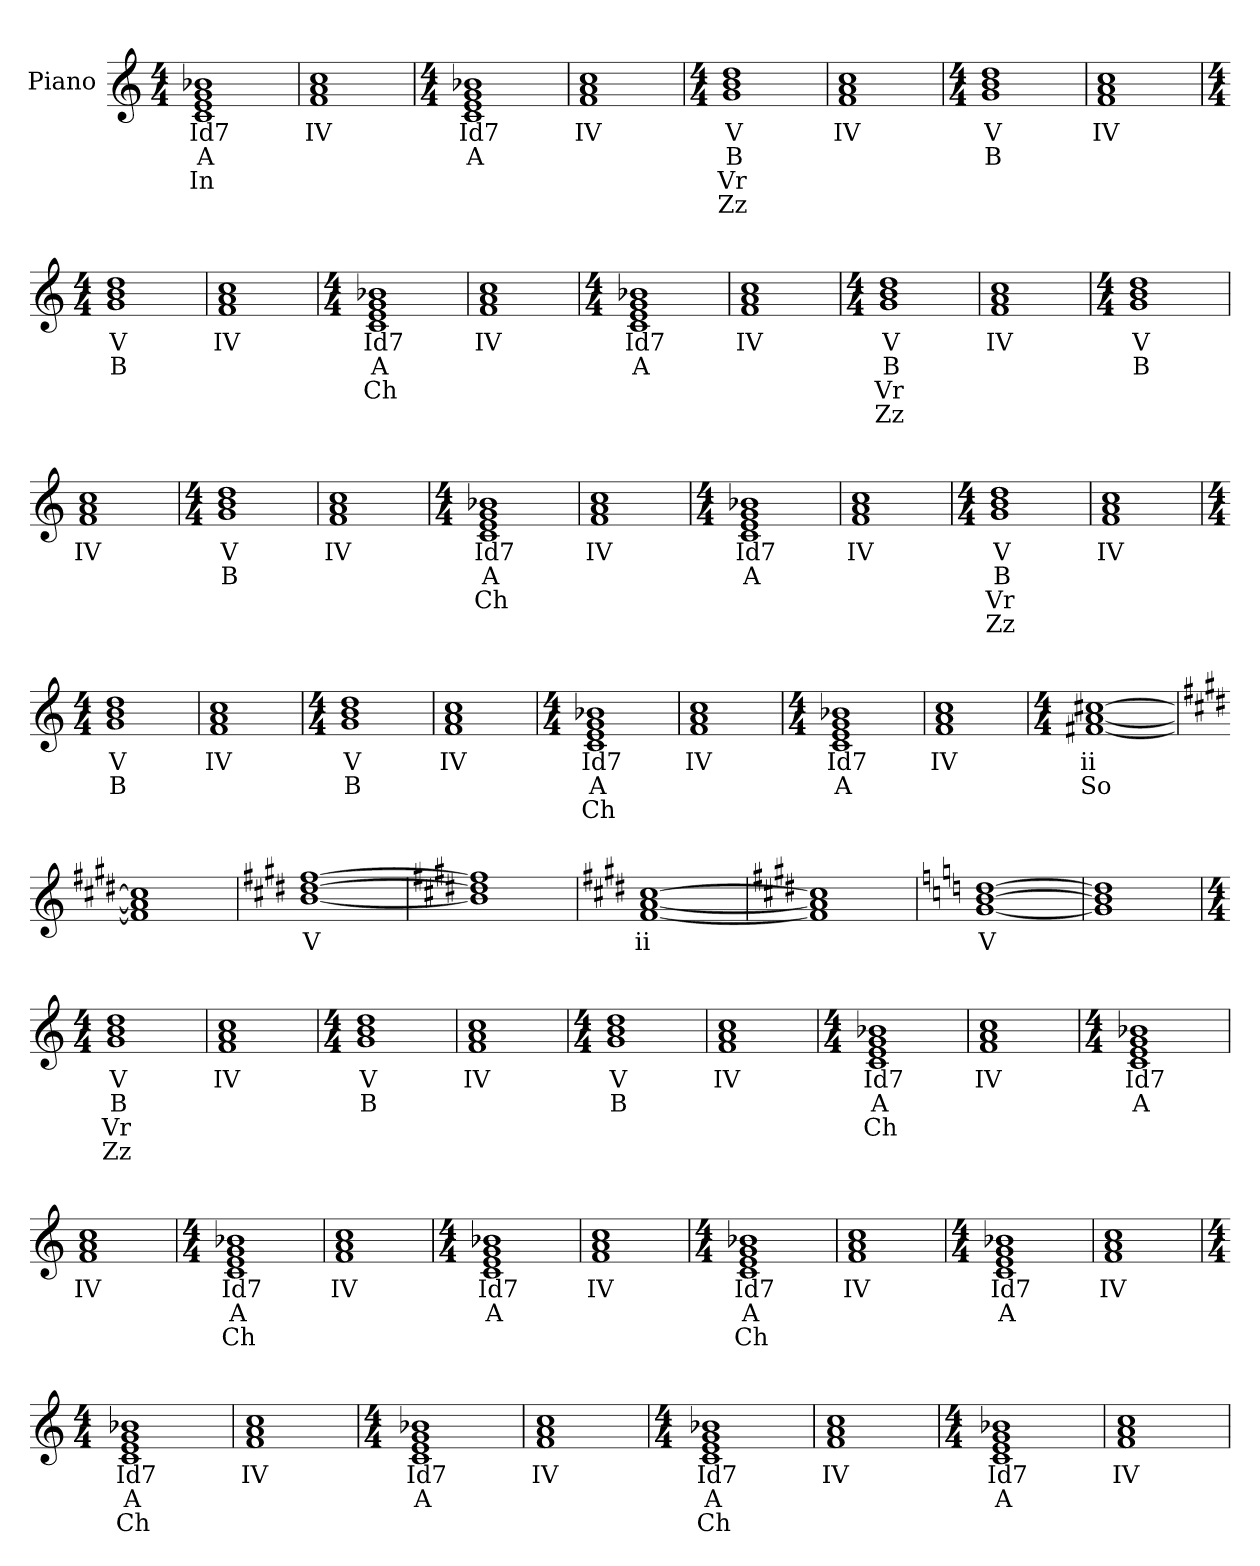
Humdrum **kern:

**kern	**text	**text	**text	**text
*part1	*part1	*part1	*part1	*part1
*staff1	*staff1	*staff1	*staff1	*staff1
*I"Piano	*	*	*	*
*I'Pno	*	*	*	*
*k[]	*	*	*	*
*C:	*	*	*	*
*M4/4	*	*	*	*
=	=	=	=	=
1c 1e 1g 1b-X	Id7	A	In	.
=	=	=	=	=
*k[]	*	*	*	*
*C:	*	*	*	*
1f 1a 1cc	IV	.	.	.
=	=	=	=	=
*k[]	*	*	*	*
*C:	*	*	*	*
*M4/4	*	*	*	*
1c 1e 1g 1b-X	Id7	A	.	.
=	=	=	=	=
*k[]	*	*	*	*
*C:	*	*	*	*
1f 1a 1cc	IV	.	.	.
=	=	=	=	=
*k[]	*	*	*	*
*C:	*	*	*	*
*M4/4	*	*	*	*
1g 1b 1dd	V	B	Vr	Zz
=	=	=	=	=
*k[]	*	*	*	*
*C:	*	*	*	*
1f 1a 1cc	IV	.	.	.
=	=	=	=	=
*k[]	*	*	*	*
*C:	*	*	*	*
*M4/4	*	*	*	*
1g 1b 1dd	V	B	.	.
=	=	=	=	=
*k[]	*	*	*	*
*C:	*	*	*	*
1f 1a 1cc	IV	.	.	.
=	=	=	=	=
*k[]	*	*	*	*
*C:	*	*	*	*
*M4/4	*	*	*	*
1g 1b 1dd	V	B	.	.
=	=	=	=	=
*k[]	*	*	*	*
*C:	*	*	*	*
1f 1a 1cc	IV	.	.	.
=	=	=	=	=
*k[]	*	*	*	*
*C:	*	*	*	*
*M4/4	*	*	*	*
1c 1e 1g 1b-X	Id7	A	Ch	.
=	=	=	=	=
*k[]	*	*	*	*
*C:	*	*	*	*
1f 1a 1cc	IV	.	.	.
=	=	=	=	=
*k[]	*	*	*	*
*C:	*	*	*	*
*M4/4	*	*	*	*
1c 1e 1g 1b-X	Id7	A	.	.
=	=	=	=	=
*k[]	*	*	*	*
*C:	*	*	*	*
1f 1a 1cc	IV	.	.	.
=	=	=	=	=
*k[]	*	*	*	*
*C:	*	*	*	*
*M4/4	*	*	*	*
1g 1b 1dd	V	B	Vr	Zz
=	=	=	=	=
*k[]	*	*	*	*
*C:	*	*	*	*
1f 1a 1cc	IV	.	.	.
=	=	=	=	=
*k[]	*	*	*	*
*C:	*	*	*	*
*M4/4	*	*	*	*
1g 1b 1dd	V	B	.	.
=	=	=	=	=
*k[]	*	*	*	*
*C:	*	*	*	*
1f 1a 1cc	IV	.	.	.
=	=	=	=	=
*k[]	*	*	*	*
*C:	*	*	*	*
*M4/4	*	*	*	*
1g 1b 1dd	V	B	.	.
=	=	=	=	=
*k[]	*	*	*	*
*C:	*	*	*	*
1f 1a 1cc	IV	.	.	.
=	=	=	=	=
*k[]	*	*	*	*
*C:	*	*	*	*
*M4/4	*	*	*	*
1c 1e 1g 1b-X	Id7	A	Ch	.
=	=	=	=	=
*k[]	*	*	*	*
*C:	*	*	*	*
1f 1a 1cc	IV	.	.	.
=	=	=	=	=
*k[]	*	*	*	*
*C:	*	*	*	*
*M4/4	*	*	*	*
1c 1e 1g 1b-X	Id7	A	.	.
=	=	=	=	=
*k[]	*	*	*	*
*C:	*	*	*	*
1f 1a 1cc	IV	.	.	.
=	=	=	=	=
*k[]	*	*	*	*
*C:	*	*	*	*
*M4/4	*	*	*	*
1g 1b 1dd	V	B	Vr	Zz
=	=	=	=	=
*k[]	*	*	*	*
*C:	*	*	*	*
1f 1a 1cc	IV	.	.	.
=	=	=	=	=
*k[]	*	*	*	*
*C:	*	*	*	*
*M4/4	*	*	*	*
1g 1b 1dd	V	B	.	.
=	=	=	=	=
*k[]	*	*	*	*
*C:	*	*	*	*
1f 1a 1cc	IV	.	.	.
=	=	=	=	=
*k[]	*	*	*	*
*C:	*	*	*	*
*M4/4	*	*	*	*
1g 1b 1dd	V	B	.	.
=	=	=	=	=
*k[]	*	*	*	*
*C:	*	*	*	*
1f 1a 1cc	IV	.	.	.
=	=	=	=	=
*k[]	*	*	*	*
*C:	*	*	*	*
*M4/4	*	*	*	*
1c 1e 1g 1b-X	Id7	A	Ch	.
=	=	=	=	=
*k[]	*	*	*	*
*C:	*	*	*	*
1f 1a 1cc	IV	.	.	.
=	=	=	=	=
*k[]	*	*	*	*
*C:	*	*	*	*
*M4/4	*	*	*	*
1c 1e 1g 1b-X	Id7	A	.	.
=	=	=	=	=
*k[]	*	*	*	*
*C:	*	*	*	*
1f 1a 1cc	IV	.	.	.
=	=	=	=	=
*k[]	*	*	*	*
*C:	*	*	*	*
*M4/4	*	*	*	*
[1f#X [1a [1cc#X	ii	So	.	.
=	=	=	=	=
*k[f#c#g#d#]	*	*	*	*
*E:	*	*	*	*
1f#] 1a] 1cc#]	.	.	.	.
=	=	=	=	=
*k[f#c#g#d#]	*	*	*	*
*E:	*	*	*	*
[1b [1dd# [1ff#	V	.	.	.
=	=	=	=	=
*k[f#c#g#d#]	*	*	*	*
*E:	*	*	*	*
1b] 1dd#] 1ff#]	.	.	.	.
=	=	=	=	=
*k[f#c#g#d#]	*	*	*	*
*E:	*	*	*	*
[1f# [1a [1cc#	ii	.	.	.
=	=	=	=	=
*k[f#c#g#d#]	*	*	*	*
*E:	*	*	*	*
1f#] 1a] 1cc#]	.	.	.	.
=	=	=	=	=
*k[]	*	*	*	*
*C:	*	*	*	*
[1g [1b [1dd	V	.	.	.
=	=	=	=	=
*k[]	*	*	*	*
*C:	*	*	*	*
1g] 1b] 1dd]	.	.	.	.
=	=	=	=	=
*k[]	*	*	*	*
*C:	*	*	*	*
*M4/4	*	*	*	*
1g 1b 1dd	V	B	Vr	Zz
=	=	=	=	=
*k[]	*	*	*	*
*C:	*	*	*	*
1f 1a 1cc	IV	.	.	.
=	=	=	=	=
*k[]	*	*	*	*
*C:	*	*	*	*
*M4/4	*	*	*	*
1g 1b 1dd	V	B	.	.
=	=	=	=	=
*k[]	*	*	*	*
*C:	*	*	*	*
1f 1a 1cc	IV	.	.	.
=	=	=	=	=
*k[]	*	*	*	*
*C:	*	*	*	*
*M4/4	*	*	*	*
1g 1b 1dd	V	B	.	.
=	=	=	=	=
*k[]	*	*	*	*
*C:	*	*	*	*
1f 1a 1cc	IV	.	.	.
=	=	=	=	=
*k[]	*	*	*	*
*C:	*	*	*	*
*M4/4	*	*	*	*
1c 1e 1g 1b-X	Id7	A	Ch	.
=	=	=	=	=
*k[]	*	*	*	*
*C:	*	*	*	*
1f 1a 1cc	IV	.	.	.
=	=	=	=	=
*k[]	*	*	*	*
*C:	*	*	*	*
*M4/4	*	*	*	*
1c 1e 1g 1b-X	Id7	A	.	.
=	=	=	=	=
*k[]	*	*	*	*
*C:	*	*	*	*
1f 1a 1cc	IV	.	.	.
=	=	=	=	=
*k[]	*	*	*	*
*C:	*	*	*	*
*M4/4	*	*	*	*
1c 1e 1g 1b-X	Id7	A	Ch	.
=	=	=	=	=
*k[]	*	*	*	*
*C:	*	*	*	*
1f 1a 1cc	IV	.	.	.
=	=	=	=	=
*k[]	*	*	*	*
*C:	*	*	*	*
*M4/4	*	*	*	*
1c 1e 1g 1b-X	Id7	A	.	.
=	=	=	=	=
*k[]	*	*	*	*
*C:	*	*	*	*
1f 1a 1cc	IV	.	.	.
=	=	=	=	=
*k[]	*	*	*	*
*C:	*	*	*	*
*M4/4	*	*	*	*
1c 1e 1g 1b-X	Id7	A	Ch	.
=	=	=	=	=
*k[]	*	*	*	*
*C:	*	*	*	*
1f 1a 1cc	IV	.	.	.
=	=	=	=	=
*k[]	*	*	*	*
*C:	*	*	*	*
*M4/4	*	*	*	*
1c 1e 1g 1b-X	Id7	A	.	.
=	=	=	=	=
*k[]	*	*	*	*
*C:	*	*	*	*
1f 1a 1cc	IV	.	.	.
=	=	=	=	=
*k[]	*	*	*	*
*C:	*	*	*	*
*M4/4	*	*	*	*
1c 1e 1g 1b-X	Id7	A	Ch	.
=	=	=	=	=
*k[]	*	*	*	*
*C:	*	*	*	*
1f 1a 1cc	IV	.	.	.
=	=	=	=	=
*k[]	*	*	*	*
*C:	*	*	*	*
*M4/4	*	*	*	*
1c 1e 1g 1b-X	Id7	A	.	.
=	=	=	=	=
*k[]	*	*	*	*
*C:	*	*	*	*
1f 1a 1cc	IV	.	.	.
=	=	=	=	=
*k[]	*	*	*	*
*C:	*	*	*	*
*M4/4	*	*	*	*
1c 1e 1g 1b-X	Id7	A	Ch	.
=	=	=	=	=
*k[]	*	*	*	*
*C:	*	*	*	*
1f 1a 1cc	IV	.	.	.
=	=	=	=	=
*k[]	*	*	*	*
*C:	*	*	*	*
*M4/4	*	*	*	*
1c 1e 1g 1b-X	Id7	A	.	.
=	=	=	=	=
*k[]	*	*	*	*
*C:	*	*	*	*
1f 1a 1cc	IV	.	.	.
=	=	=	=	=
*-	*-	*-	*-	*-
